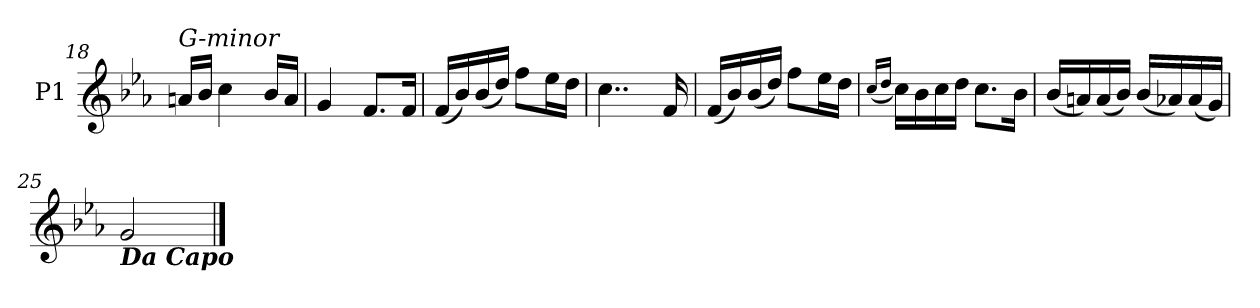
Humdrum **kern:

**kern
*part1
*staff1
*I"P1
*clefG2
*k[b-e-a-]
=18
!LO:TX:a:i:t=G-minor
16anLL
16b-JJ
4cc
16b-LL
16aJJ
=19
4g
8.fL
16fJk
=20
(16fLL
16b-)
(16b-
16ddJJ)
8ffL
16ee-L
16ddJJ
=21
4..cc
16f
=22
(16fLL
16b-)
(16b-
16ddJJ)
8ffL
16ee-L
16ddJJ
=23
(16qqcc/LL
16qqdd/JJ
16ccLL)
16b-
16cc
16ddJJ
8.ccL
16b-Jk
=24
(16b-LL
16an)
(16a
16b-JJ)
(16b-LL
16a-X)
(16a-
16gJJ)
=25
!LO:TX:b:Bi:t=Da Capo
2g
==
*-
